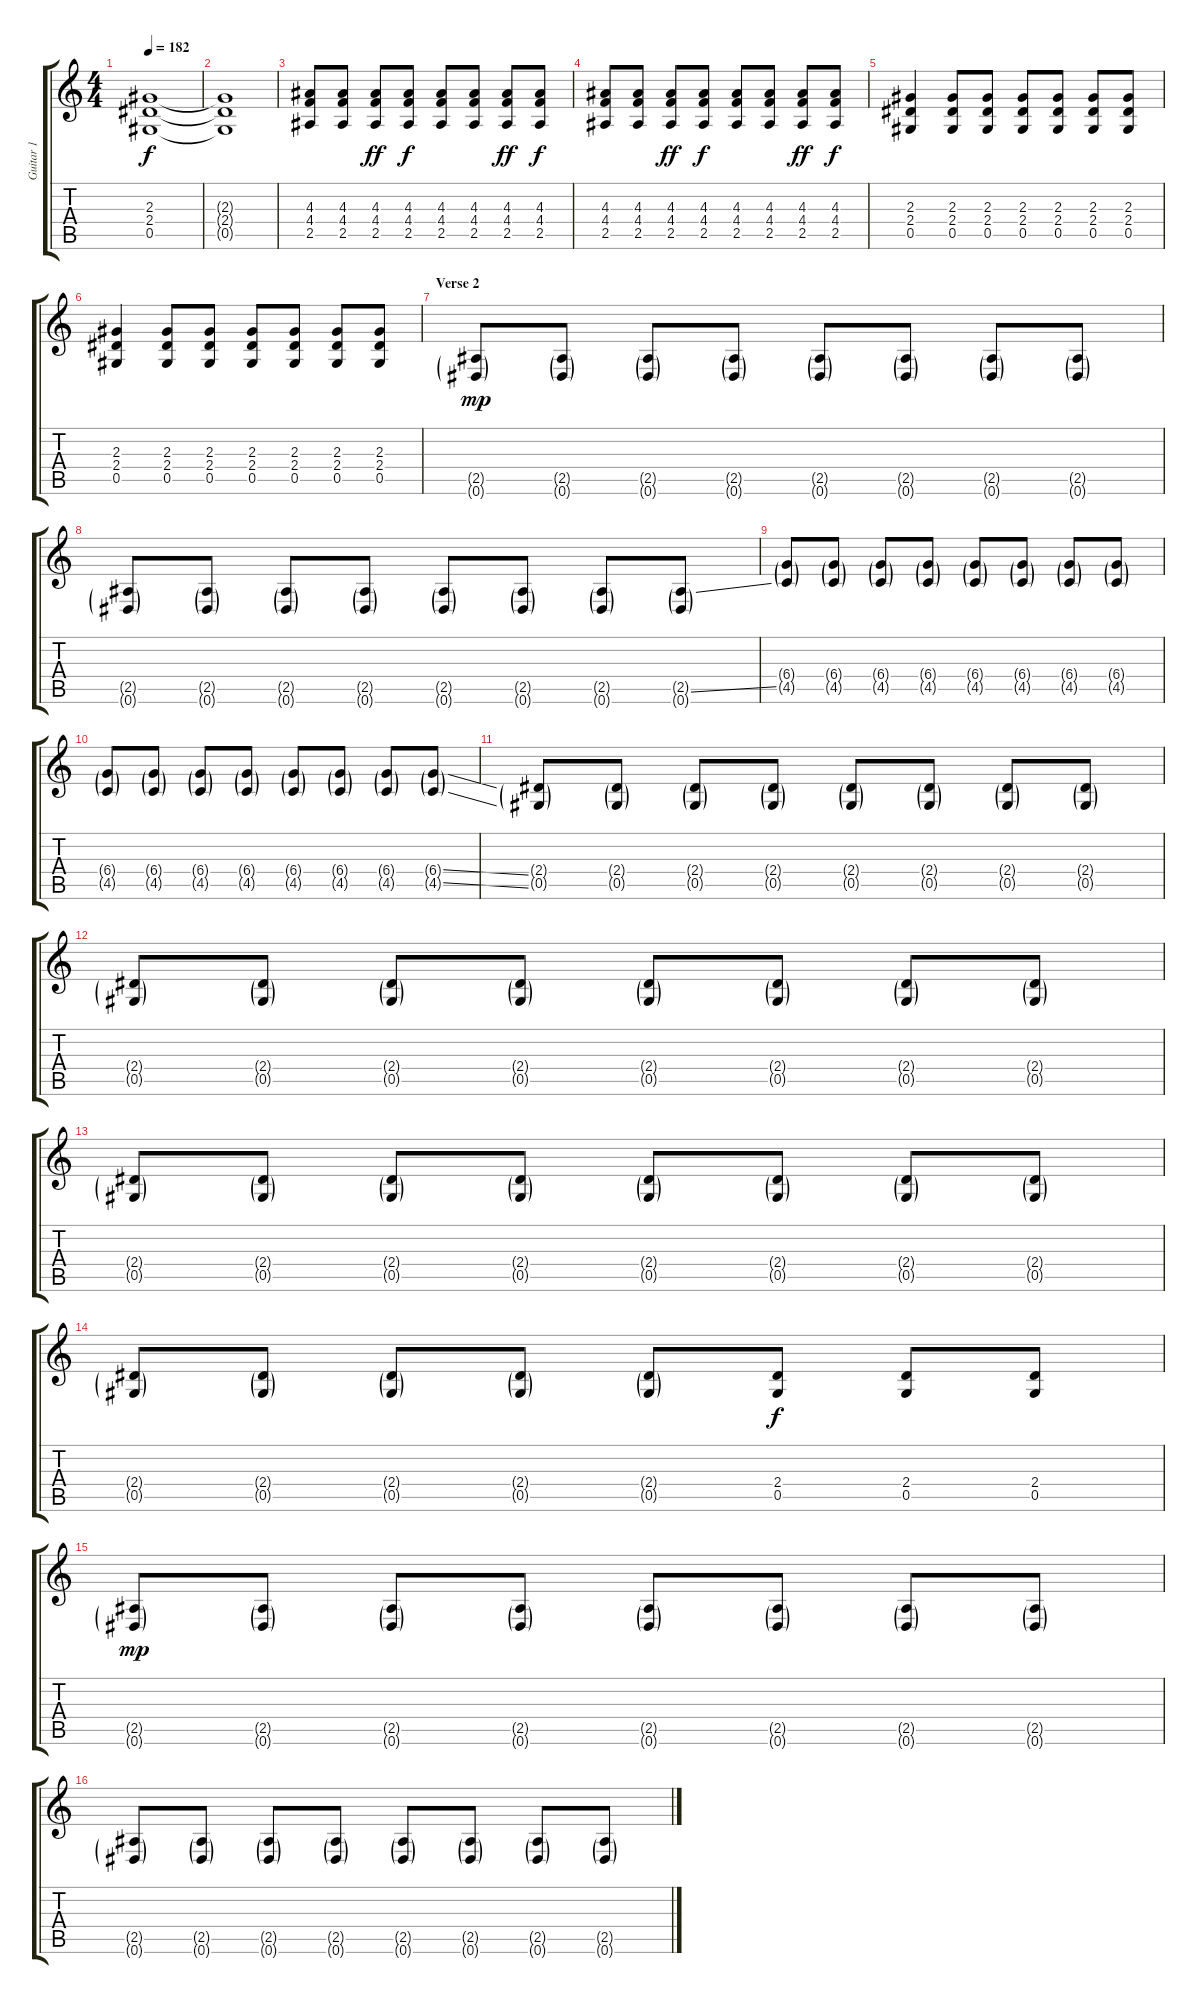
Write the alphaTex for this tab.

\track ("Guitar 1" "Guitar 1") {instrument overdrivenguitar}
\staff {score tabs}
\tuning (Eb4 Bb3 Gb3 Db3 Ab2 Eb2) {hide}
\ts (4 4)
\tempo 182
\clef g2
\ks c
(2.3 2.4 0.5).1{dy f} |
(2.3{t} 2.4{t} 0.5{t}).1 |
(4.3 4.4 2.5).8 (4.3 4.4 2.5).8 (4.3 4.4 2.5).8{dy ff} (4.3 4.4 2.5).8{dy f} (4.3 4.4 2.5).8 (4.3 4.4 2.5).8 (4.3 4.4 2.5).8{dy ff} (4.3 4.4 2.5).8{dy f} |
(4.3 4.4 2.5).8 (4.3 4.4 2.5).8 (4.3 4.4 2.5).8{dy ff} (4.3 4.4 2.5).8{dy f} (4.3 4.4 2.5).8 (4.3 4.4 2.5).8 (4.3 4.4 2.5).8{dy ff} (4.3 4.4 2.5).8{dy f} |
(2.3 2.4 0.5).4 (2.3 2.4 0.5).8 (2.3 2.4 0.5).8 (2.3 2.4 0.5).8 (2.3 2.4 0.5).8 (2.3 2.4 0.5).8 (2.3 2.4 0.5).8 |
(2.3 2.4 0.5).4 (2.3 2.4 0.5).8 (2.3 2.4 0.5).8 (2.3 2.4 0.5).8 (2.3 2.4 0.5).8 (2.3 2.4 0.5).8 (2.3 2.4 0.5).8 |
\section ("" "Verse 2")
(2.5{g} 0.6{g}).8{dy mp} (2.5{g} 0.6{g}).8 (2.5{g} 0.6{g}).8 (2.5{g} 0.6{g}).8 (2.5{g} 0.6{g}).8 (2.5{g} 0.6{g}).8 (2.5{g} 0.6{g}).8 (2.5{g} 0.6{g}).8 |
(2.5{g} 0.6{g}).8 (2.5{g} 0.6{g}).8 (2.5{g} 0.6{g}).8 (2.5{g} 0.6{g}).8 (2.5{g} 0.6{g}).8 (2.5{g} 0.6{g}).8 (2.5{g} 0.6{g}).8 (2.5{ss g} 0.6{g}).8 |
(6.4{g} 4.5{g}).8 (6.4{g} 4.5{g}).8 (6.4{g} 4.5{g}).8 (6.4{g} 4.5{g}).8 (6.4{g} 4.5{g}).8 (6.4{g} 4.5{g}).8 (6.4{g} 4.5{g}).8 (6.4{g} 4.5{g}).8 |
(6.4{g} 4.5{g}).8 (6.4{g} 4.5{g}).8 (6.4{g} 4.5{g}).8 (6.4{g} 4.5{g}).8 (6.4{g} 4.5{g}).8 (6.4{g} 4.5{g}).8 (6.4{g} 4.5{g}).8 (6.4{ss g} 4.5{ss g}).8 |
(2.4{g} 0.5{g}).8 (2.4{g} 0.5{g}).8 (2.4{g} 0.5{g}).8 (2.4{g} 0.5{g}).8 (2.4{g} 0.5{g}).8 (2.4{g} 0.5{g}).8 (2.4{g} 0.5{g}).8 (2.4{g} 0.5{g}).8 |
(2.4{g} 0.5{g}).8 (2.4{g} 0.5{g}).8 (2.4{g} 0.5{g}).8 (2.4{g} 0.5{g}).8 (2.4{g} 0.5{g}).8 (2.4{g} 0.5{g}).8 (2.4{g} 0.5{g}).8 (2.4{g} 0.5{g}).8 |
(2.4{g} 0.5{g}).8 (2.4{g} 0.5{g}).8 (2.4{g} 0.5{g}).8 (2.4{g} 0.5{g}).8 (2.4{g} 0.5{g}).8 (2.4{g} 0.5{g}).8 (2.4{g} 0.5{g}).8 (2.4{g} 0.5{g}).8 |
(2.4{g} 0.5{g}).8 (2.4{g} 0.5{g}).8 (2.4{g} 0.5{g}).8 (2.4{g} 0.5{g}).8 (2.4{g} 0.5{g}).8 (2.4 0.5).8{dy f} (2.4 0.5).8 (2.4 0.5).8 |
(2.5{g} 0.6{g}).8{dy mp} (2.5{g} 0.6{g}).8 (2.5{g} 0.6{g}).8 (2.5{g} 0.6{g}).8 (2.5{g} 0.6{g}).8 (2.5{g} 0.6{g}).8 (2.5{g} 0.6{g}).8 (2.5{g} 0.6{g}).8 |
(2.5{g} 0.6{g}).8 (2.5{g} 0.6{g}).8 (2.5{g} 0.6{g}).8 (2.5{g} 0.6{g}).8 (2.5{g} 0.6{g}).8 (2.5{g} 0.6{g}).8 (2.5{g} 0.6{g}).8 (2.5{ss g} 0.6{g}).8
